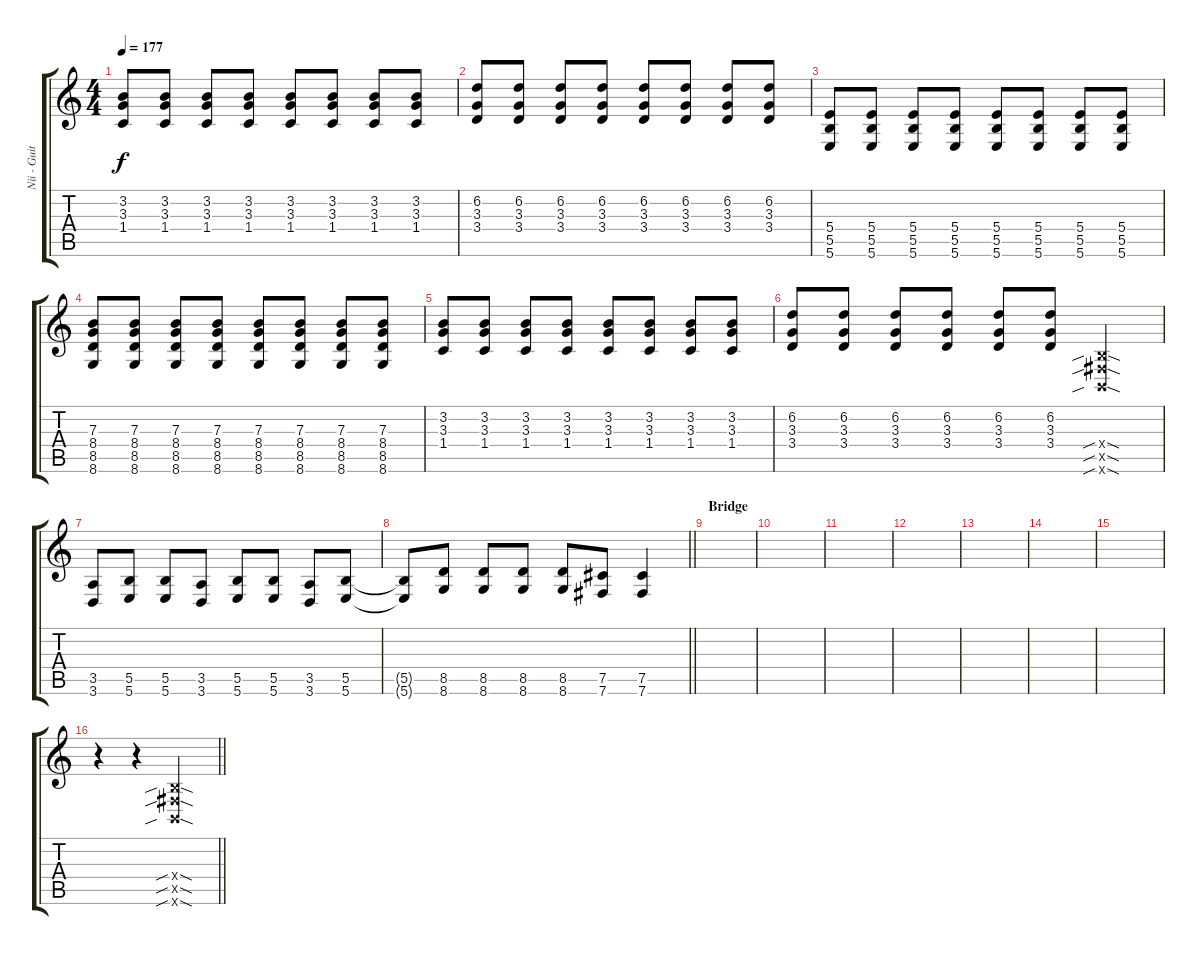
\track ("Nii - Guitar 2" "Nii - Guit") {instrument distortionguitar}
\staff {score tabs}
\tuning (Db4 Ab3 E3 B2 Gb2 B1) {hide}
\ts (4 4)
\section ("" "")
\tempo 177
\clef g2
\ks c
(3.2 3.3 1.4).8{dy f} (3.2 3.3 1.4).8 (3.2 3.3 1.4).8 (3.2 3.3 1.4).8 (3.2 3.3 1.4).8 (3.2 3.3 1.4).8 (3.2 3.3 1.4).8 (3.2 3.3 1.4).8 |
(6.2 3.3 3.4).8 (6.2 3.3 3.4).8 (6.2 3.3 3.4).8 (6.2 3.3 3.4).8 (6.2 3.3 3.4).8 (6.2 3.3 3.4).8 (6.2 3.3 3.4).8 (6.2 3.3 3.4).8 |
(5.4 5.5 5.6).8 (5.4 5.5 5.6).8 (5.4 5.5 5.6).8 (5.4 5.5 5.6).8 (5.4 5.5 5.6).8 (5.4 5.5 5.6).8 (5.4 5.5 5.6).8 (5.4 5.5 5.6).8 |
(7.3 8.4 8.5 8.6).8 (7.3 8.4 8.5 8.6).8 (7.3 8.4 8.5 8.6).8 (7.3 8.4 8.5 8.6).8 (7.3 8.4 8.5 8.6).8 (7.3 8.4 8.5 8.6).8 (7.3 8.4 8.5 8.6).8 (7.3 8.4 8.5 8.6).8 |
(3.2 3.3 1.4).8 (3.2 3.3 1.4).8 (3.2 3.3 1.4).8 (3.2 3.3 1.4).8 (3.2 3.3 1.4).8 (3.2 3.3 1.4).8 (3.2 3.3 1.4).8 (3.2 3.3 1.4).8 |
(6.2 3.3 3.4).8 (6.2 3.3 3.4).8 (6.2 3.3 3.4).8 (6.2 3.3 3.4).8 (6.2 3.3 3.4).8 (6.2 3.3 3.4).8 (0.4{sib sod x} 0.5{sib sod x} 0.6{sib sod x}).4 |
(3.5 3.6).8 (5.5 5.6).8 (5.5 5.6).8 (3.5 3.6).8 (5.5 5.6).8 (5.5 5.6).8 (3.5 3.6).8 (5.5 5.6).8 |
\barLineRight lightlight
(5.5{t} 5.6{t}).8 (8.5 8.6).8 (8.5 8.6).8 (8.5 8.6).8 (8.5 8.6).8 (7.5 7.6).8 (7.5 7.6).4 |
\section ("" "Bridge")
|
|
|
|
|
|
|
\barLineRight lightlight
r.4 r.4 (0.4{sib sod x} 0.5{sib sod x} 0.6{sib sod x}).2
